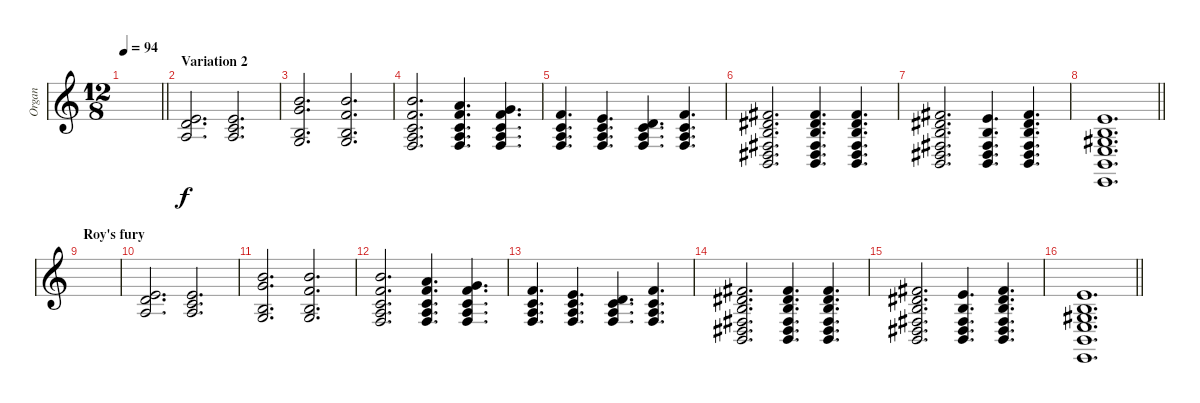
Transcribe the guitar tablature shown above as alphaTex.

\track ("Organ" "Organ") {instrument drawbarorgan}
\staff {score}
\tuning (E4 B3 G3 D3 A2 E2) {hide}
\ts (12 8)
\tempo 94
\clef g2
\barLineRight lightlight
\ks c
|
\section ("" "Variation 2")
(0.1 3.2 2.3).2{d} (0.1 1.2 2.3).2{d} |
(3.1 0.2 0.3 21.4).2{d} (7.1 6.2 4.3 5.4).2{d} |
(1.1 1.2 2.3 3.4 26.5).2{d} (1.1 1.2 2.3 3.4 24.5).4{d} (1.1 1.2 2.3 3.4 27.6).4{d} |
(1.1 1.2 2.3 3.4).4{d} (0.1 1.2 2.3 3.4).4{d} (1.2 2.3 3.4 17.5).4{d} (1.1 1.2 2.3 3.4).4{d} |
(2.1 0.2 8.3 4.4 2.5 11.6).2{d} (2.1 0.2 8.3 4.4 2.5 11.6).4{d} (2.1 0.2 8.3 4.4 2.5 11.6).4{d} |
(2.1 0.2 8.3 4.4 2.5 11.6).2{d} (0.1 0.2 4.4 2.5 11.6).4{d} (2.1 0.2 8.3 4.4 2.5 11.6).4{d} |
\barLineRight lightlight
(0.1 0.2 1.3 2.4 2.5 0.6).1{d} |
\section ("" "Roy's fury")
|
(0.1 3.2 2.3).2{d} (0.1 1.2 2.3).2{d} |
(3.1 0.2 0.3 21.4).2{d} (7.1 6.2 4.3 5.4).2{d} |
(1.1 1.2 2.3 3.4 26.5).2{d} (1.1 1.2 2.3 3.4 24.5).4{d} (1.1 1.2 2.3 3.4 27.6).4{d} |
(1.1 1.2 2.3 3.4).4{d} (0.1 1.2 2.3 3.4).4{d} (1.2 2.3 3.4 17.5).4{d} (1.1 1.2 2.3 3.4).4{d} |
(2.1 0.2 8.3 4.4 2.5 11.6).2{d} (2.1 0.2 8.3 4.4 2.5 11.6).4{d} (2.1 0.2 8.3 4.4 2.5 11.6).4{d} |
(2.1 0.2 8.3 4.4 2.5 11.6).2{d} (0.1 0.2 4.4 2.5 11.6).4{d} (2.1 0.2 8.3 4.4 2.5 11.6).4{d} |
\barLineRight lightlight
(0.1 0.2 1.3 2.4 2.5 0.6).1{d}
